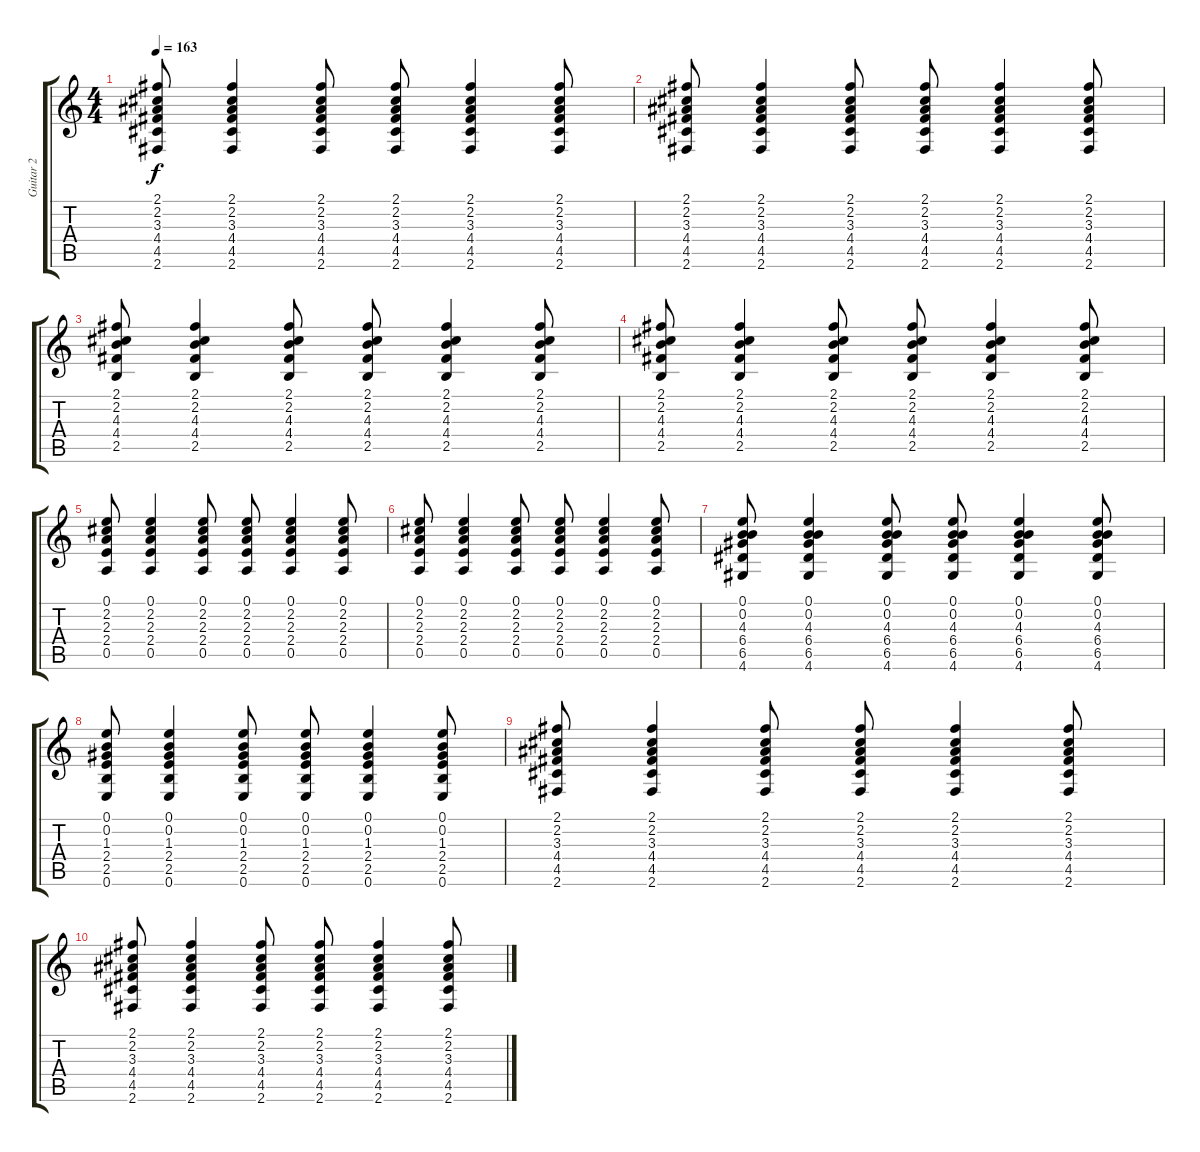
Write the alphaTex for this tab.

\track ("Guitar 2" "Guitar 2") {instrument overdrivenguitar}
\staff {score tabs}
\tuning (E4 B3 G3 D3 A2 E2) {hide}
\ts (4 4)
\tempo 163
\clef g2
\ks c
(2.1 2.2 3.3 4.4 4.5 2.6).8{dy f} (2.1 2.2 3.3 4.4 4.5 2.6).4 (2.1 2.2 3.3 4.4 4.5 2.6).8 (2.1 2.2 3.3 4.4 4.5 2.6).8 (2.1 2.2 3.3 4.4 4.5 2.6).4 (2.1 2.2 3.3 4.4 4.5 2.6).8 |
(2.1 2.2 3.3 4.4 4.5 2.6).8 (2.1 2.2 3.3 4.4 4.5 2.6).4 (2.1 2.2 3.3 4.4 4.5 2.6).8 (2.1 2.2 3.3 4.4 4.5 2.6).8 (2.1 2.2 3.3 4.4 4.5 2.6).4 (2.1 2.2 3.3 4.4 4.5 2.6).8 |
(2.1 2.2 4.3 4.4 2.5).8 (2.1 2.2 4.3 4.4 2.5).4 (2.1 2.2 4.3 4.4 2.5).8 (2.1 2.2 4.3 4.4 2.5).8 (2.1 2.2 4.3 4.4 2.5).4 (2.1 2.2 4.3 4.4 2.5).8 |
(2.1 2.2 4.3 4.4 2.5).8 (2.1 2.2 4.3 4.4 2.5).4 (2.1 2.2 4.3 4.4 2.5).8 (2.1 2.2 4.3 4.4 2.5).8 (2.1 2.2 4.3 4.4 2.5).4 (2.1 2.2 4.3 4.4 2.5).8 |
(0.1 2.2 2.3 2.4 0.5).8 (0.1 2.2 2.3 2.4 0.5).4 (0.1 2.2 2.3 2.4 0.5).8 (0.1 2.2 2.3 2.4 0.5).8 (0.1 2.2 2.3 2.4 0.5).4 (0.1 2.2 2.3 2.4 0.5).8 |
(0.1 2.2 2.3 2.4 0.5).8 (0.1 2.2 2.3 2.4 0.5).4 (0.1 2.2 2.3 2.4 0.5).8 (0.1 2.2 2.3 2.4 0.5).8 (0.1 2.2 2.3 2.4 0.5).4 (0.1 2.2 2.3 2.4 0.5).8 |
(0.1 0.2 4.3 6.4 6.5 4.6).8 (0.1 0.2 4.3 6.4 6.5 4.6).4 (0.1 0.2 4.3 6.4 6.5 4.6).8 (0.1 0.2 4.3 6.4 6.5 4.6).8 (0.1 0.2 4.3 6.4 6.5 4.6).4 (0.1 0.2 4.3 6.4 6.5 4.6).8 |
(0.1 0.2 1.3 2.4 2.5 0.6).8{volume 0} (0.1 0.2 1.3 2.4 2.5 0.6).4 (0.1 0.2 1.3 2.4 2.5 0.6).8 (0.1 0.2 1.3 2.4 2.5 0.6).8 (0.1 0.2 1.3 2.4 2.5 0.6).4 (0.1 0.2 1.3 2.4 2.5 0.6).8 |
(2.1 2.2 3.3 4.4 4.5 2.6).8 (2.1 2.2 3.3 4.4 4.5 2.6).4 (2.1 2.2 3.3 4.4 4.5 2.6).8 (2.1 2.2 3.3 4.4 4.5 2.6).8 (2.1 2.2 3.3 4.4 4.5 2.6).4 (2.1 2.2 3.3 4.4 4.5 2.6).8 |
(2.1 2.2 3.3 4.4 4.5 2.6).8 (2.1 2.2 3.3 4.4 4.5 2.6).4 (2.1 2.2 3.3 4.4 4.5 2.6).8 (2.1 2.2 3.3 4.4 4.5 2.6).8 (2.1 2.2 3.3 4.4 4.5 2.6).4 (2.1 2.2 3.3 4.4 4.5 2.6).8
